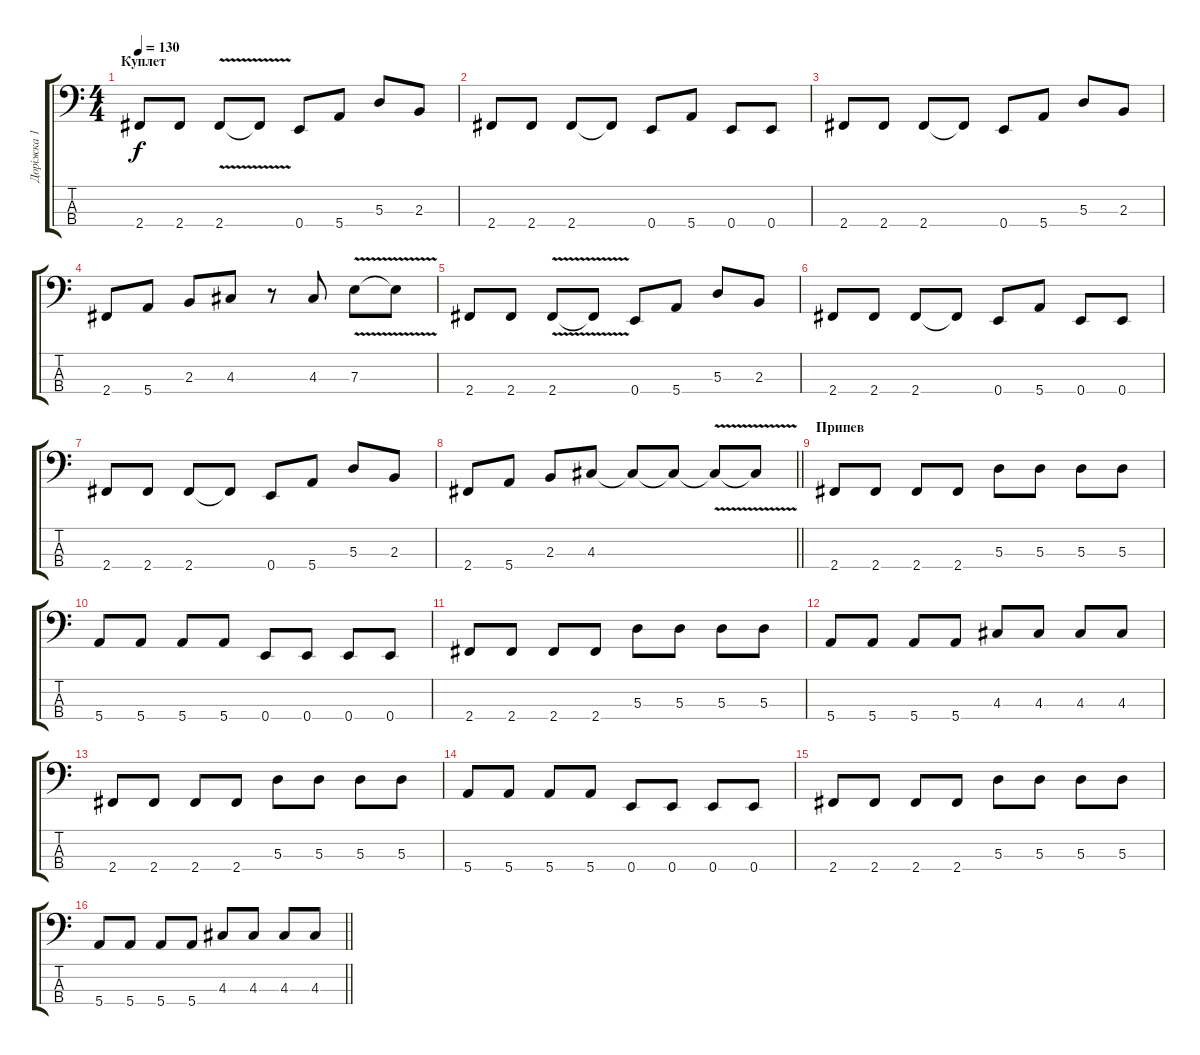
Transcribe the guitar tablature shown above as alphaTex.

\track ("Доріжка 1" "Доріжка 1") {instrument electricbassfinger}
\staff {score tabs}
\tuning (G2 D2 A1 E1) {hide}
\ts (4 4)
\section ("" "Куплет")
\tempo 130
\clef f4
\ks c
2.4.8{dy f} 2.4.8 2.4{v}.8 2.4{t}.8 0.4.8 5.4.8 5.3.8 2.3.8 |
2.4.8 2.4.8 2.4.8 2.4{t}.8 0.4.8 5.4.8 0.4.8 0.4.8 |
2.4.8 2.4.8 2.4.8 2.4{t}.8 0.4.8 5.4.8 5.3.8 2.3.8 |
2.4.8 5.4.8 2.3.8 4.3.8 r.8 4.3.8 7.3{v}.8 7.3{t}.8 |
2.4.8 2.4.8 2.4{v}.8 2.4{t}.8 0.4.8 5.4.8 5.3.8 2.3.8 |
2.4.8 2.4.8 2.4.8 2.4{t}.8 0.4.8 5.4.8 0.4.8 0.4.8 |
2.4.8 2.4.8 2.4.8 2.4{t}.8 0.4.8 5.4.8 5.3.8 2.3.8 |
\barLineRight lightlight
2.4.8 5.4.8 2.3.8 4.3.8 4.3{t}.8 4.3{t}.8 4.3{v t}.8 4.3{t}.8 |
\section ("" "Припев")
2.4.8 2.4.8 2.4.8 2.4.8 5.3.8 5.3.8 5.3.8 5.3.8 |
5.4.8 5.4.8 5.4.8 5.4.8 0.4.8 0.4.8 0.4.8 0.4.8 |
2.4.8 2.4.8 2.4.8 2.4.8 5.3.8 5.3.8 5.3.8 5.3.8 |
5.4.8 5.4.8 5.4.8 5.4.8 4.3.8 4.3.8 4.3.8 4.3.8 |
2.4.8 2.4.8 2.4.8 2.4.8 5.3.8 5.3.8 5.3.8 5.3.8 |
5.4.8 5.4.8 5.4.8 5.4.8 0.4.8 0.4.8 0.4.8 0.4.8 |
2.4.8 2.4.8 2.4.8 2.4.8 5.3.8 5.3.8 5.3.8 5.3.8 |
\barLineRight lightlight
5.4.8 5.4.8 5.4.8 5.4.8 4.3.8 4.3.8 4.3.8 4.3.8
